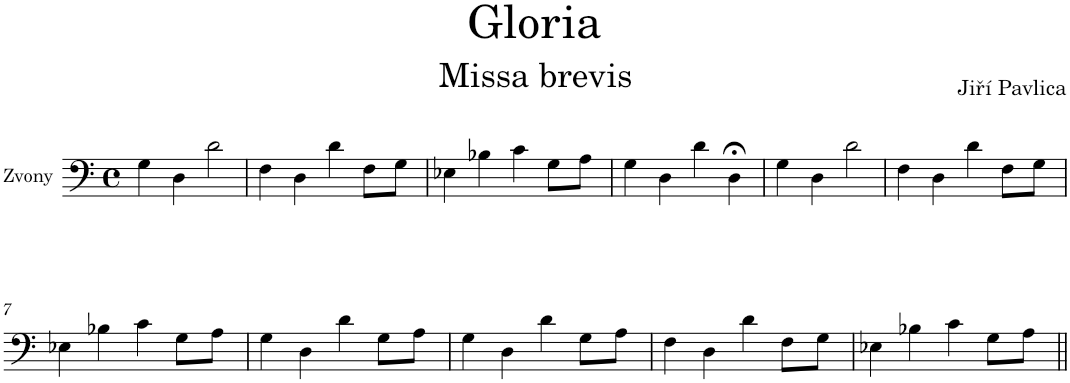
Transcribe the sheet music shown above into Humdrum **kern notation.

**kern
*part1
*staff1
*I"Zvony
*clefF4
*k[]
*M4/4
*met(c)
=1
4G\
4D\
2d\
=2
4F\
4D\
4d\
8F\L
8G\J
=3
4E-X\
4B-X\
4c\
8G\L
8A\J
=4
4G\
4D\
4d\
4D;<\
=5
4G\
4D\
2d\
=6
4F\
4D\
4d\
8F\L
8G\J
!!LO:LB:g=z
=7
4E-X\
4B-X\
4c\
8G\L
8A\J
=8
4G\
4D\
4d\
8G\L
8A\J
=9
4G\
4D\
4d\
8G\L
8A\J
=10
4F\
4D\
4d\
8F\L
8G\J
=11
4E-X\
4B-X\
4c\
8G\L
8A\J
=||
*-
